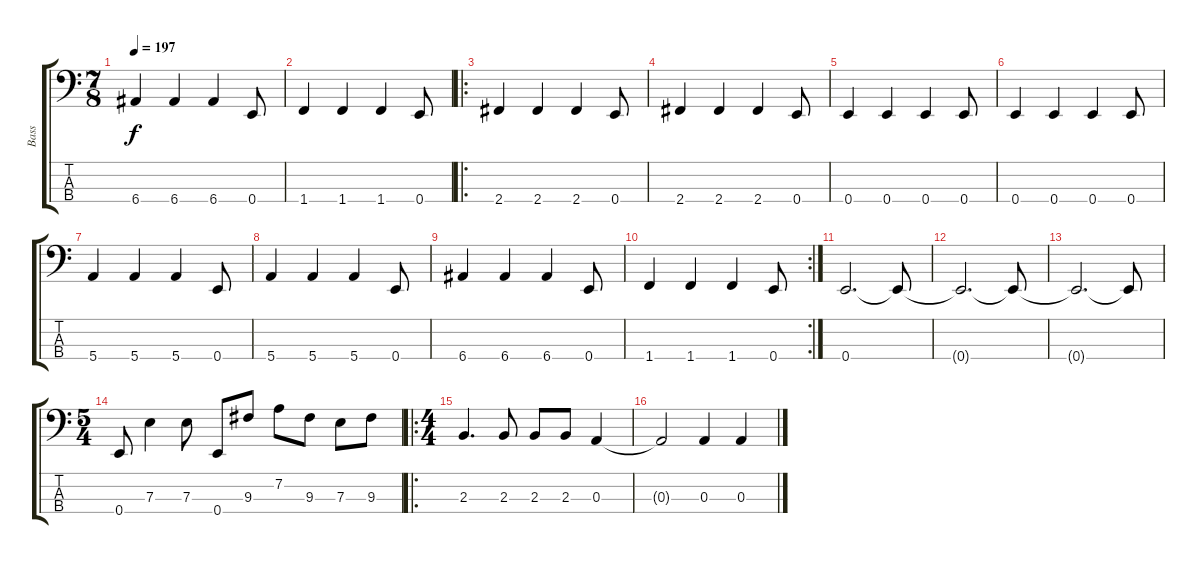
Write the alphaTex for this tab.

\track ("Bass" "Bass") {instrument electricbassfinger}
\staff {score tabs}
\tuning (G2 D2 A1 E1) {hide}
\ts (7 8)
\tempo 197
\clef f4
\ks c
6.4.4{dy f} 6.4.4 6.4.4 0.4.8 |
1.4.4 1.4.4 1.4.4 0.4.8 |
\ro
2.4.4 2.4.4 2.4.4 0.4.8 |
2.4.4 2.4.4 2.4.4 0.4.8 |
0.4.4 0.4.4 0.4.4 0.4.8 |
0.4.4 0.4.4 0.4.4 0.4.8 |
5.4.4 5.4.4 5.4.4 0.4.8 |
5.4.4 5.4.4 5.4.4 0.4.8 |
6.4.4 6.4.4 6.4.4 0.4.8 |
\rc 2
1.4.4 1.4.4 1.4.4 0.4.8 |
0.4.2{d} 0.4{t}.8 |
0.4{t}.2{d} 0.4{t}.8 |
0.4{t}.2{d} 0.4{t}.8 |
\ts (5 4)
0.4.8 7.3.4 7.3.8 0.4.8 9.3.8 7.2.8 9.3.8 7.3.8 9.3.8 |
\ro
\ts (4 4)
2.3.4{d} 2.3.8 2.3.8 2.3.8 0.3.4 |
0.3{t}.2 0.3.4 0.3.4
